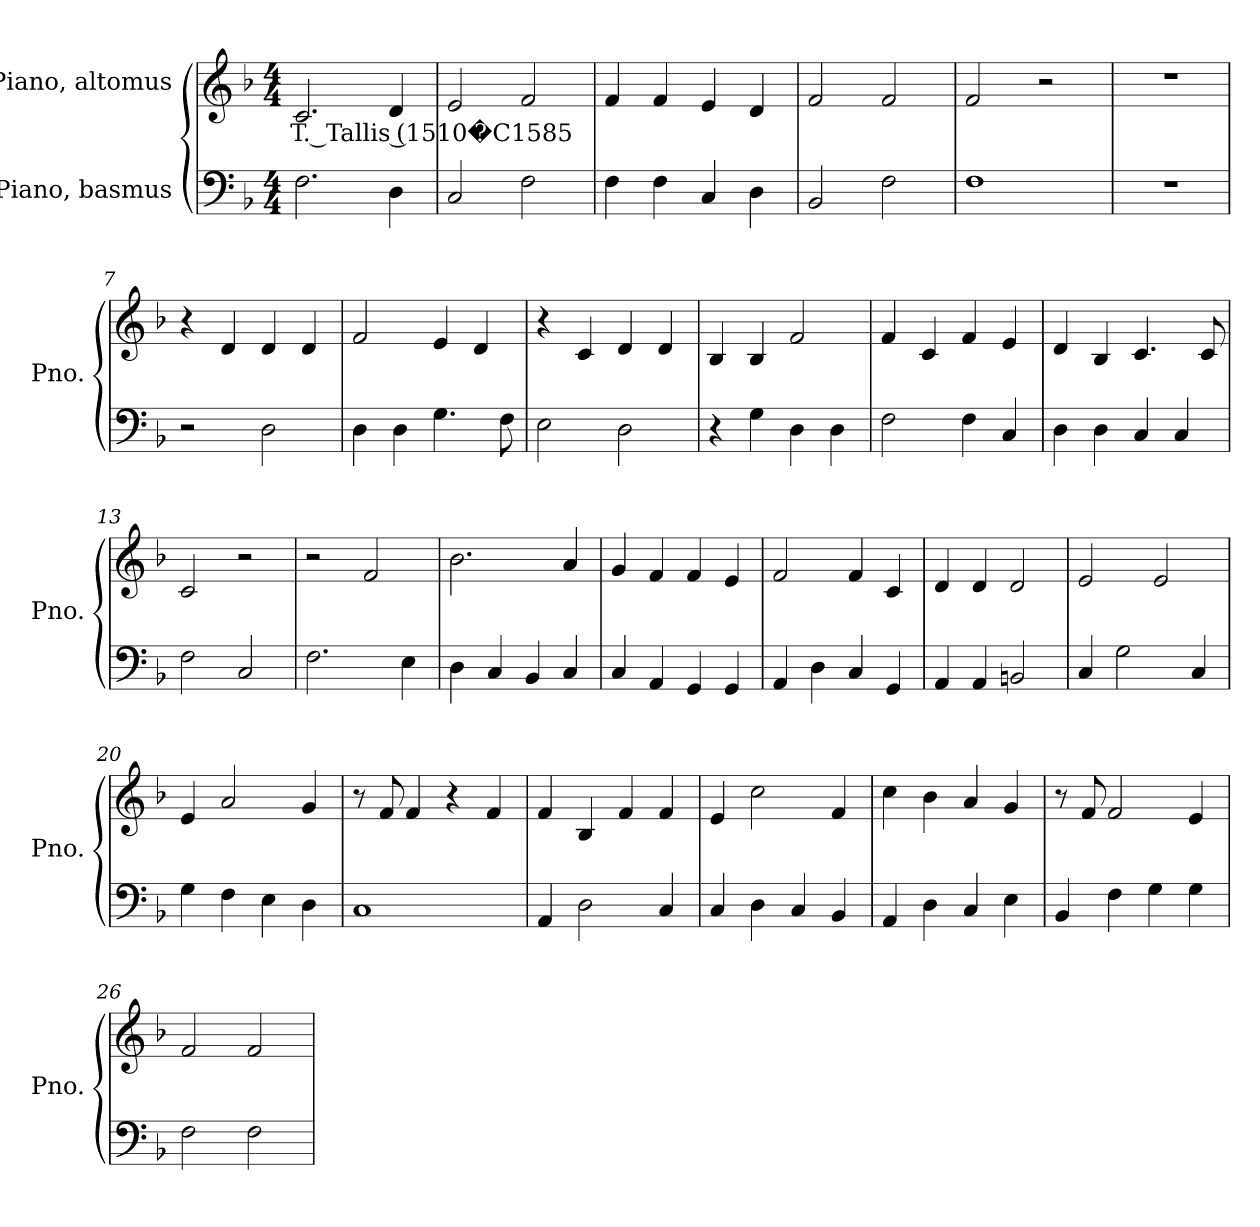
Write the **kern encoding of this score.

**kern	**kern	**text
*part2	*part1	*part1
*staff2	*staff1	*staff1
*I"Piano, basmus	*I"Piano, altomus	*
*I'Pno.	*I'Pno.	*
*clefF4	*clefG2	*
*k[b-]	*k[b-]	*
*M4/4	*M4/4	*
*MM60	*MM60	*
=1	=1	=1
!	!	!LO:LY:b
2.F\	2.c/	T. Tallis (1510�C1585
4D\	4d/	.
=2	=2	=2
2C/	2e/	.
2F\	2f/	.
=3	=3	=3
4F\	4f/	.
4F\	4f/	.
4C/	4e/	.
4D\	4d/	.
=4	=4	=4
2BB-/	2f/	.
2F\	2f/	.
=5	=5	=5
1F	2f/	.
.	2r	.
=6	=6	=6
1r	1r	.
=7	=7	=7
2r	4r	.
.	4d/	.
2D\	4d/	.
.	4d/	.
!!LO:LB:g=z
=8	=8	=8
4D\	2f/	.
4D\	.	.
4.G\	4e/	.
.	4d/	.
8F\	.	.
=9	=9	=9
2E\	4r	.
.	4c/	.
2D\	4d/	.
.	4d/	.
=10	=10	=10
4r	4B-/	.
4G\	4B-/	.
4D\	2f/	.
4D\	.	.
=11	=11	=11
2F\	4f/	.
.	4c/	.
4F\	4f/	.
4C/	4e/	.
=12	=12	=12
4D\	4d/	.
4D\	4B-/	.
4C/	4.c/	.
4C/	.	.
.	8c/	.
=13	=13	=13
2F\	2c/	.
2C/	2r	.
=14	=14	=14
2.F\	2r	.
.	2f/	.
4E\	.	.
=15	=15	=15
4D\	2.b-\	.
4C/	.	.
4BB-/	.	.
4C/	4a/	.
!!LO:LB:g=z
=16	=16	=16
4C/	4g/	.
4AA/	4f/	.
4GG/	4f/	.
4GG/	4e/	.
=17	=17	=17
4AA/	2f/	.
4D\	.	.
4C/	4f/	.
4GG/	4c/	.
=18	=18	=18
4AA/	4d/	.
4AA/	4d/	.
2BBn/	2d/	.
=19	=19	=19
4C/	2e/	.
2G\	.	.
.	2e/	.
4C/	.	.
=20	=20	=20
4G\	4e/	.
4F\	2a/	.
4E\	.	.
4D\	4g/	.
=21	=21	=21
1C	8r	.
.	8f/	.
.	4f/	.
.	4r	.
.	4f/	.
=22	=22	=22
4AA/	4f/	.
2D\	4B-/	.
.	4f/	.
4C/	4f/	.
=23	=23	=23
4C/	4e/	.
4D\	2cc\	.
4C/	.	.
4BB-/	4f/	.
!!LO:LB:g=z
=24	=24	=24
4AA/	4cc\	.
4D\	4b-\	.
4C/	4a/	.
4E\	4g/	.
=25	=25	=25
4BB-/	8r	.
.	8f/	.
4F\	2f/	.
4G\	.	.
4G\	4e/	.
=26	=26	=26
2F\	2f/	.
2F\	2f/	.
=	=	=
*-	*-	*-
